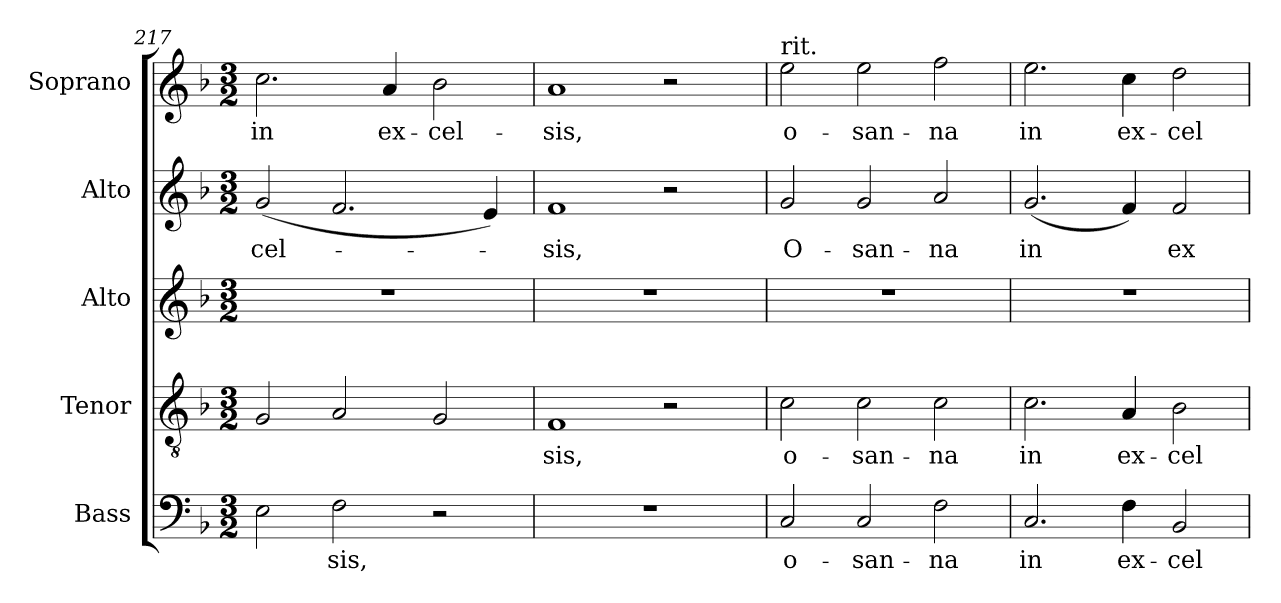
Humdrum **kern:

**kern	**text	**kern	**text	**kern	**kern	**text	**kern	**text
*part5	*part5	*part4	*part4	*part3	*part2	*part2	*part1	*part1
*staff5	*staff5	*staff4	*staff4	*staff3	*staff2	*staff2	*staff1	*staff1
*I"Bass	*	*I"Tenor	*	*I"Alto	*I"Alto	*	*I"Soprano	*
*I'B.	*	*I'T.	*	*I'A.	*I'A.	*	*I'S.	*
!!LO:LB:g=z
*clefF4	*	*clefGv2	*	*clefG2	*clefG2	*	*clefG2	*
*	*	*ITrd7c12	*	*	*	*	*	*
*k[b-]	*	*k[b-]	*	*k[b-]	*k[b-]	*	*k[b-]	*
*F:	*	*F:	*	*F:	*F:	*	*F:	*
*M3/2	*	*M3/2	*	*M3/2	*M3/2	*	*M3/2	*
=217	=217	=217	=217	=217	=217	=217	=217	=217
!	!	!	!	!LO:N:vis=1	!	!	!	!
!	!	!	!	!	!	!LO:LY:b:color=#000000	!	!
!	!	!	!	!	!	!	!	!LO:LY:b:color=#000000
2Ei\	.	2GGi/	.	1.r	(2gi/	-cel-	2.cci\	in
!	!LO:LY:b:color=#000000	!	!	!	!	!	!	!
2Fi\	-sis,	2AAi/	.	.	2.fi/	.	.	.
!	!	!	!	!	!	!	!	!LO:LY:b:color=#000000
.	.	.	.	.	.	.	4ai/	ex-
!	!	!	!	!	!	!	!	!LO:LY:b:color=#000000
2r	.	2GGi/	.	.	.	.	2b-i\	-cel-
.	.	.	.	.	4ei/)	.	.	.
=218	=218	=218	=218	=218	=218	=218	=218	=218
!LO:N:vis=1	!	!	!	!	!	!	!	!
!	!	!	!LO:LY:b:color=#000000	!LO:N:vis=1	!	!	!	!
!	!	!	!	!	!	!LO:LY:b:color=#000000	!	!
!	!	!	!	!	!	!	!	!LO:LY:b:color=#000000
1.r	.	1FFi	-sis,	1.r	1fi	-sis,	1ai	-sis,
.	.	2r	.	.	2r	.	2r	.
=219	=219	=219	=219	=219	=219	=219	=219	=219
!	!LO:LY:b:color=#000000	!	!	!	!	!	!	!
!	!	!	!LO:LY:b:color=#000000	!LO:N:vis=1	!	!	!	!
!	!	!	!	!	!	!LO:LY:b:color=#000000	!	!
!	!	!	!	!	!	!	!LO:TX:t=rit.	!
!	!	!	!	!	!	!	!	!LO:LY:b:color=#000000
2Ci/	o-	2Ci\	o-	1.r	2gi/	O-	2eei\	o-
!	!LO:LY:b:color=#000000	!	!	!	!	!	!	!
!	!	!	!LO:LY:b:color=#000000	!	!	!	!	!
!	!	!	!	!	!	!LO:LY:b:color=#000000	!	!
!	!	!	!	!	!	!	!	!LO:LY:b:color=#000000
2Ci/	-san-	2Ci\	-san-	.	2gi/	-san-	2eei\	-san-
!	!LO:LY:b:color=#000000	!	!	!	!	!	!	!
!	!	!	!LO:LY:b:color=#000000	!	!	!	!	!
!	!	!	!	!	!	!LO:LY:b:color=#000000	!	!
!	!	!	!	!	!	!	!	!LO:LY:b:color=#000000
2Fi\	-na	2Ci\	-na	.	2ai/	-na	2ffi\	-na
=220	=220	=220	=220	=220	=220	=220	=220	=220
!	!LO:LY:b:color=#000000	!	!	!	!	!	!	!
!	!	!	!LO:LY:b:color=#000000	!LO:N:vis=1	!	!	!	!
!	!	!	!	!	!	!LO:LY:b:color=#000000	!	!
!	!	!	!	!	!	!	!	!LO:LY:b:color=#000000
2.Ci/	in	2.Ci\	in	1.r	(2.gi/	in	2.eei\	in
!	!LO:LY:b:color=#000000	!	!	!	!	!	!	!
!	!	!	!LO:LY:b:color=#000000	!	!	!	!	!
!	!	!	!	!	!	!	!	!LO:LY:b:color=#000000
4Fi\	ex-	4AAi/	ex-	.	4fi/)	.	4cci\	ex-
!	!LO:LY:b:color=#000000	!	!	!	!	!	!	!
!	!	!	!LO:LY:b:color=#000000	!	!	!	!	!
!	!	!	!	!	!	!LO:LY:b:color=#000000	!	!
!	!	!	!	!	!	!	!	!LO:LY:b:color=#000000
2BB-i/	-cel-	2BB-i\	-cel-	.	2fi/	ex-	2ddi\	-cel-
=	=	=	=	=	=	=	=	=
*-	*-	*-	*-	*-	*-	*-	*-	*-
